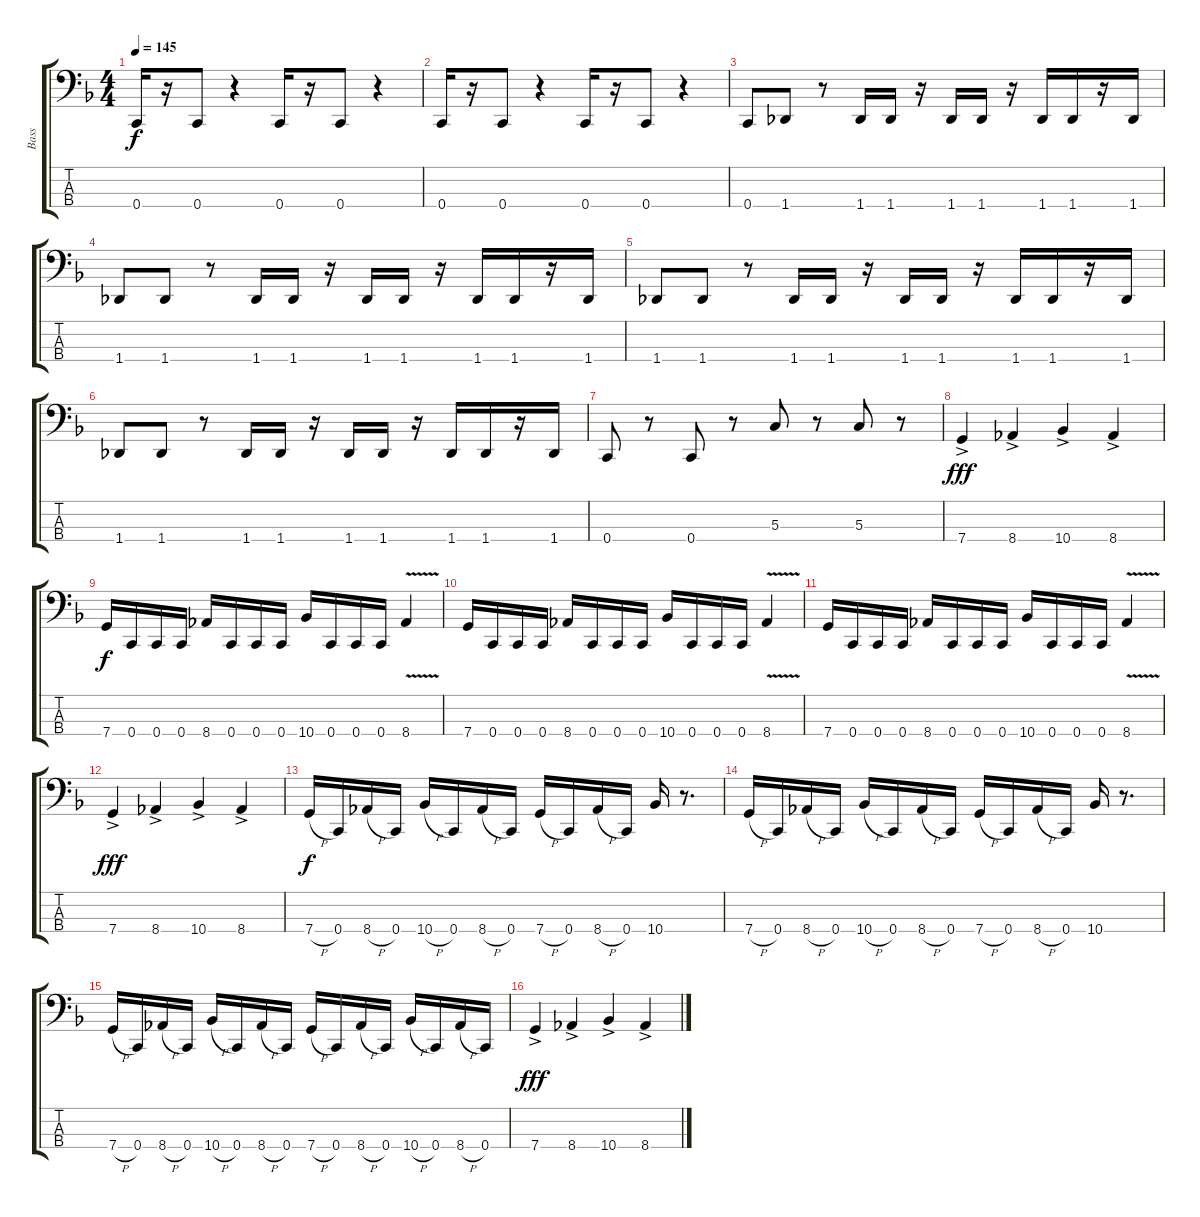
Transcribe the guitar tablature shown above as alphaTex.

\track ("Bass" "Bass") {instrument electricbasspick}
\staff {score tabs}
\tuning (F2 C2 G1 C1) {hide}
\ts (4 4)
\tempo 145
\clef f4
\ks f
0.4.16{dy f} r.16 0.4.8 r.4 0.4.16 r.16 0.4.8 r.4 |
0.4.16 r.16 0.4.8 r.4 0.4.16 r.16 0.4.8 r.4 |
0.4.8 1.4.8 r.8 1.4.16 1.4.16 r.16 1.4.16 1.4.16 r.16 1.4.16 1.4.16 r.16 1.4.16 |
1.4.8 1.4.8 r.8 1.4.16 1.4.16 r.16 1.4.16 1.4.16 r.16 1.4.16 1.4.16 r.16 1.4.16 |
1.4.8 1.4.8 r.8 1.4.16 1.4.16 r.16 1.4.16 1.4.16 r.16 1.4.16 1.4.16 r.16 1.4.16 |
1.4.8 1.4.8 r.8 1.4.16 1.4.16 r.16 1.4.16 1.4.16 r.16 1.4.16 1.4.16 r.16 1.4.16 |
0.4.8 r.8 0.4.8 r.8 5.3.8 r.8 5.3.8 r.8 |
7.4{ac}.4{dy fff} 8.4{ac}.4 10.4{ac}.4 8.4{ac}.4 |
7.4.16{dy f} 0.4.16 0.4.16 0.4.16 8.4.16 0.4.16 0.4.16 0.4.16 10.4.16 0.4.16 0.4.16 0.4.16 8.4{v}.4 |
7.4.16 0.4.16 0.4.16 0.4.16 8.4.16 0.4.16 0.4.16 0.4.16 10.4.16 0.4.16 0.4.16 0.4.16 8.4{v}.4 |
7.4.16 0.4.16 0.4.16 0.4.16 8.4.16 0.4.16 0.4.16 0.4.16 10.4.16 0.4.16 0.4.16 0.4.16 8.4{v}.4 |
7.4{ac}.4{dy fff} 8.4{ac}.4 10.4{ac}.4 8.4{ac}.4 |
7.4{h}.16{dy f} 0.4.16 8.4{h}.16 0.4.16 10.4{h}.16 0.4.16 8.4{h}.16 0.4.16 7.4{h}.16 0.4.16 8.4{h}.16 0.4.16 10.4.16 r.8{d} |
7.4{h}.16 0.4.16 8.4{h}.16 0.4.16 10.4{h}.16 0.4.16 8.4{h}.16 0.4.16 7.4{h}.16 0.4.16 8.4{h}.16 0.4.16 10.4.16 r.8{d} |
7.4{h}.16 0.4.16 8.4{h}.16 0.4.16 10.4{h}.16 0.4.16 8.4{h}.16 0.4.16 7.4{h}.16 0.4.16 8.4{h}.16 0.4.16 10.4{h}.16 0.4.16 8.4{h}.16 0.4.16 |
7.4{ac}.4{dy fff} 8.4{ac}.4 10.4{ac}.4 8.4{ac}.4
